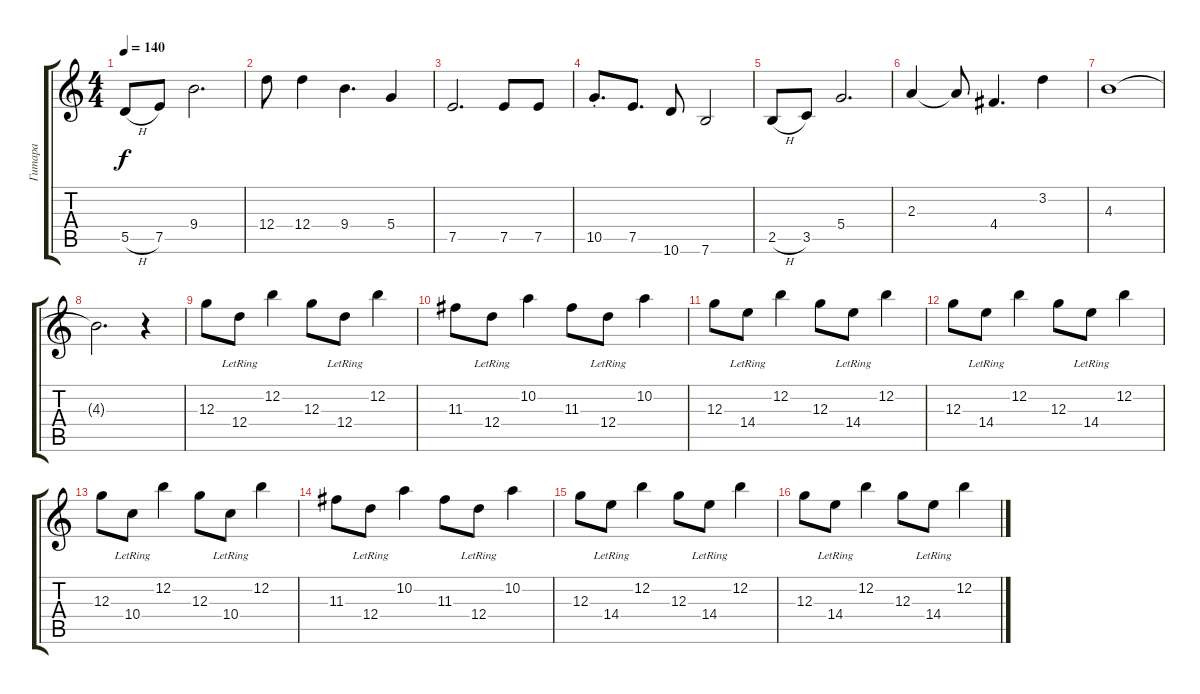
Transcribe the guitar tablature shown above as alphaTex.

\track ("Гитара" "Гитара") {instrument acousticguitarsteel}
\staff {score tabs}
\tuning (E4 B3 G3 D3 A2 E2) {hide}
\ts (4 4)
\tempo 140
\clef g2
\ks c
5.5{h}.8{dy f} 7.5.8 9.4.2{d} |
12.4.8 12.4.4 9.4.4{d} 5.4.4 |
7.5.2{d} 7.5.8 7.5.8 |
10.5{st}.8{d} 7.5.8{d} 10.6.8 7.6.2 |
2.5{h}.8 3.5.8 5.4.2{d} |
2.3.4 2.3{t}.8 4.4.4{d} 3.2.4 |
4.3.1 |
4.3{t}.2{d} r.4 |
12.3.8 12.4{lr}.8 12.2.4 12.3.8 12.4{lr}.8 12.2.4 |
11.3.8 12.4{lr}.8 10.2.4 11.3.8 12.4{lr}.8 10.2.4 |
12.3.8 14.4{lr}.8 12.2.4 12.3.8 14.4{lr}.8 12.2.4 |
12.3.8 14.4{lr}.8 12.2.4 12.3.8 14.4{lr}.8 12.2.4 |
12.3.8 10.4{lr}.8 12.2.4 12.3.8 10.4{lr}.8 12.2.4 |
11.3.8 12.4{lr}.8 10.2.4 11.3.8 12.4{lr}.8 10.2.4 |
12.3.8 14.4{lr}.8 12.2.4 12.3.8 14.4{lr}.8 12.2.4 |
12.3.8 14.4{lr}.8 12.2.4 12.3.8 14.4{lr}.8 12.2.4
